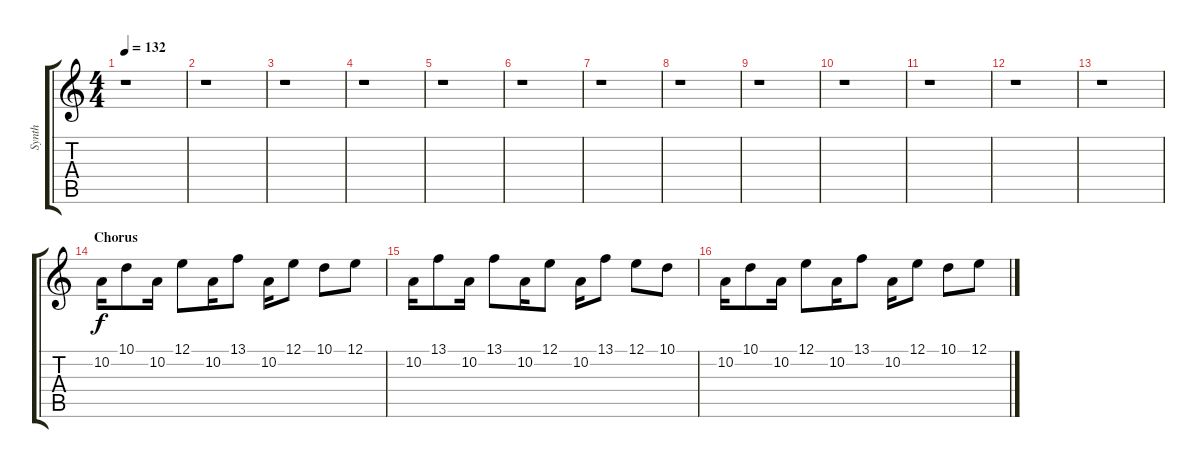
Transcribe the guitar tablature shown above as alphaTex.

\track ("Synth" "Synth") {instrument harpsichord}
\staff {score tabs}
\tuning (E4 B3 G3 D3 A2 E2) {hide}
\ts (4 4)
\tempo 132
\clef g2
\ks c
r.1{dy f} |
r.1 |
r.1 |
r.1 |
r.1 |
r.1 |
r.1 |
r.1 |
r.1 |
r.1 |
r.1 |
r.1 |
r.1 |
\section ("" "Chorus")
10.2.16 10.1.8 10.2.16 12.1.8 10.2.16 13.1.8 10.2.16 12.1.8 10.1.8 12.1.8 |
10.2.16 13.1.8 10.2.16 13.1.8 10.2.16 12.1.8 10.2.16 13.1.8 12.1.8 10.1.8 |
10.2.16 10.1.8 10.2.16 12.1.8 10.2.16 13.1.8 10.2.16 12.1.8 10.1.8 12.1.8
